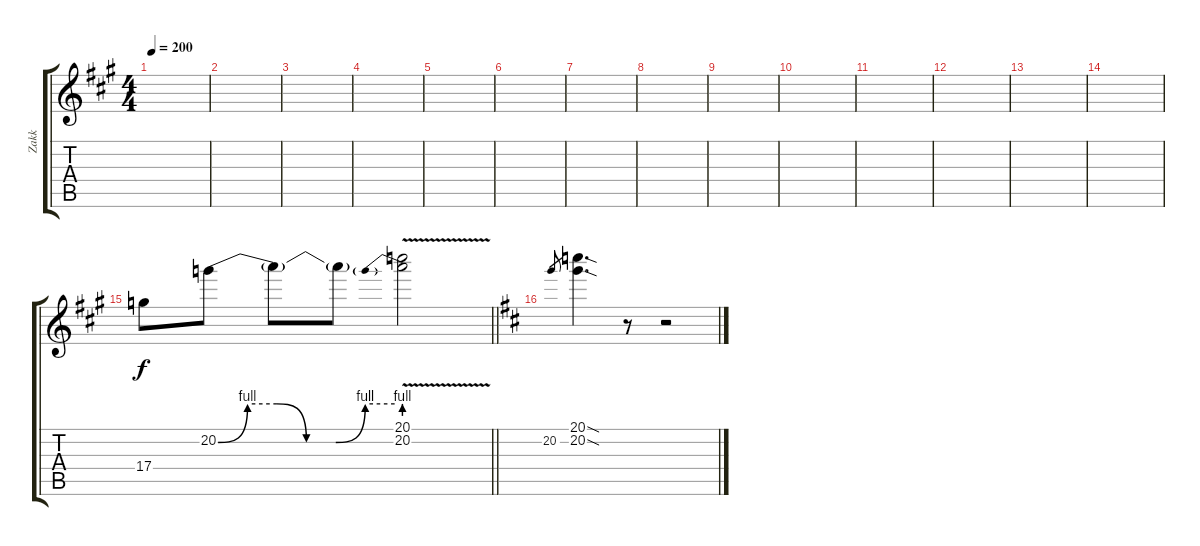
\track ("Zakk" "Zakk") {instrument overdrivenguitar}
\staff {score tabs}
\tuning (E4 B3 G3 D3 A2 E2) {hide}
\ts (4 4)
\tempo 200
\clef g2
\ks a
|
|
|
|
|
|
|
|
|
|
|
|
|
|
\barLineRight lightlight
17.4.8 20.2{be (custom 0 0 10 4 20 4 30 0 40 0 50 4 60 4)}.8 20.2{t}.8 20.2{t}.8 (20.1 20.2{be (prebend 0 4 60 4) v}).2 |
\ks d
20.2.8{gr} (20.1{sod} 20.2{sod}).4{d} r.8 r.2
